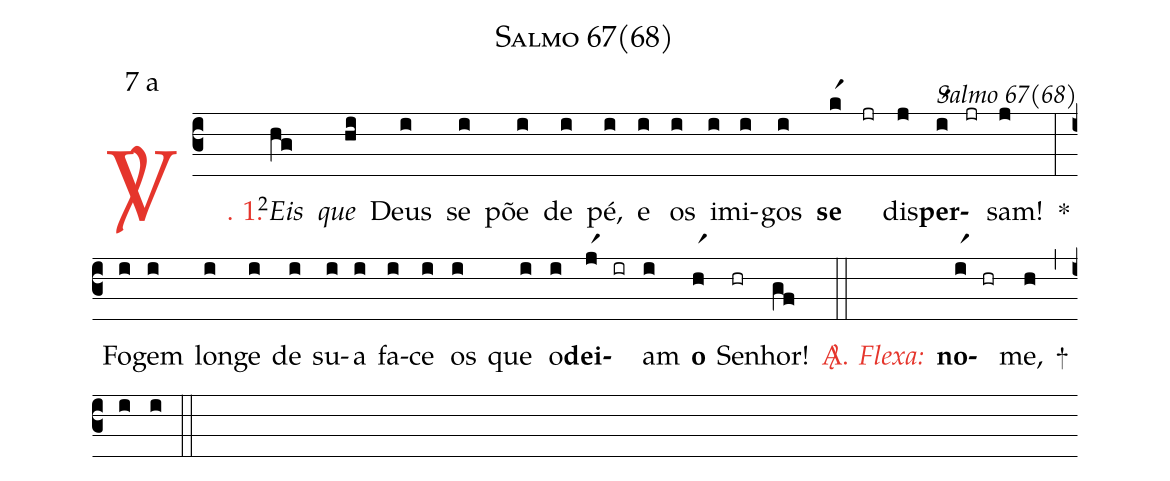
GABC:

name: Salmo 67(68);
mode: 7;
mode-differentia: a;
commentary: Salmo 67(68);
%%
(c3)

<c><sp>V/</sp>. 1.</c>() <v>\VSup{2}</v><i>Eis</i>(hg) <i>que</i>(hi) Deus(i) se(i) põe(i) de(i) pé,(i) e(i) os(i) i(i)mi(i)gos(i) <b>se</b>(kr1) (jr) dis(j)<b>per</b>(ir1)(jr)sam!(j) *(:) Fo(i)gem(i) lon(i)ge(i) de(i) su(i)a(i) fa(i)ce(i) os(i) que(i) o(i)<b>dei</b>(jr1)(ir) am(i) <b>o</b>(hr1) Se(hr)nhor!(gf)

<c><sp>A/</sp>.</c>(::)

<c><i>Flexa:</i></c>() <b>no</b>(ir1)(hr)me,(h) +(,) (i) (i)

(::)
